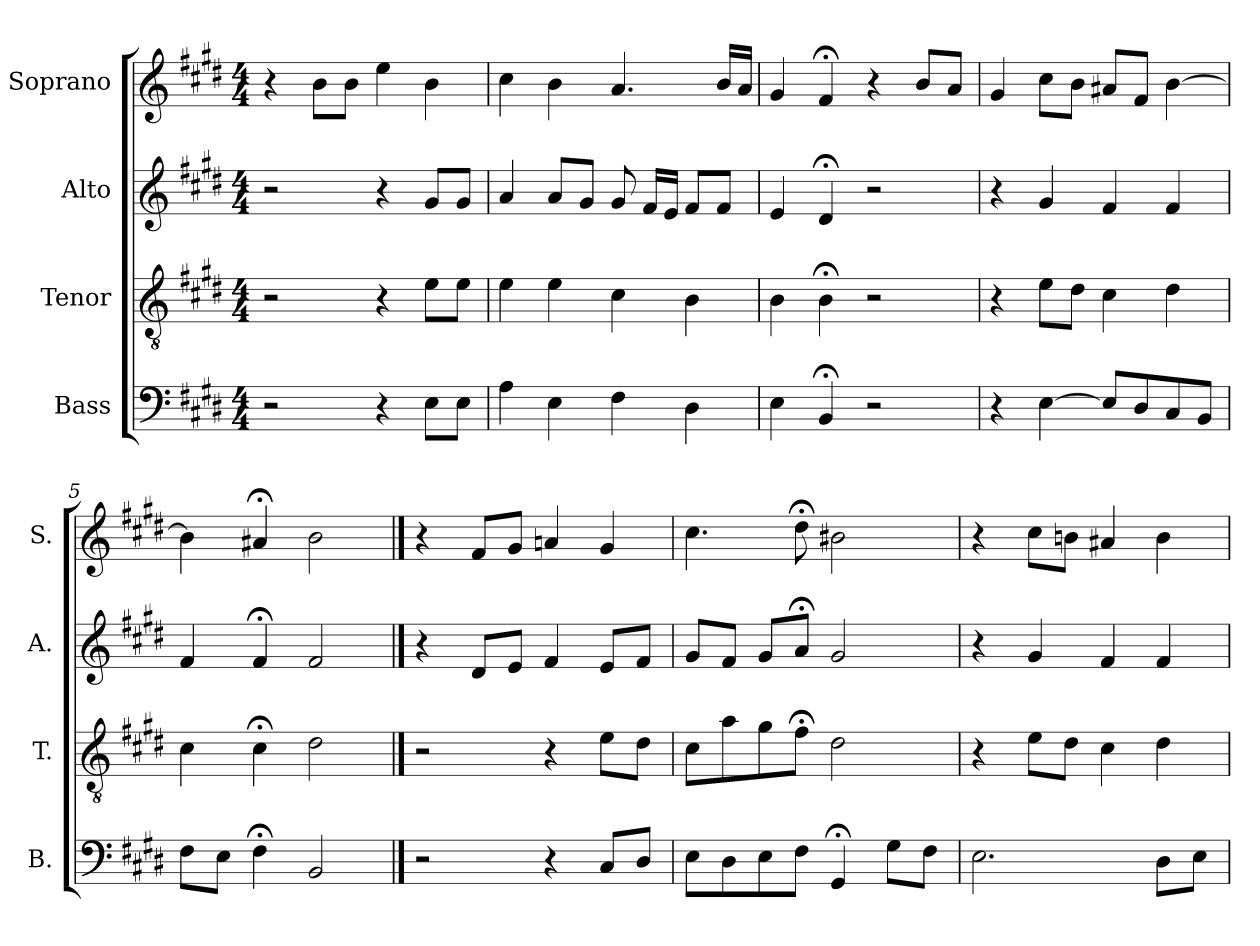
**kern	**kern	**kern	**kern
*part4	*part3	*part2	*part1
*staff4	*staff3	*staff2	*staff1
*I"Bass	*I"Tenor	*I"Alto	*I"Soprano
*I'B.	*I'T.	*I'A.	*I'S.
*clefF4	*clefGv2	*clefG2	*clefG2
*	*ITrd7c12	*	*
*k[f#c#g#d#]	*k[f#c#g#d#]	*k[f#c#g#d#]	*k[f#c#g#d#]
*E:	*E:	*E:	*E:
*M4/4	*M4/4	*M4/4	*M4/4
=1	=1	=1	=1
2r	2r	2r	4r
.	.	.	8b\L
.	.	.	8b\J
4r	4r	4r	4ee\
8E\L	8E\L	8g#/L	4b\
8E\J	8E\J	8g#/J	.
=2	=2	=2	=2
4A\	4E\	4a/	4cc#\
4E\	4E\	8a/L	4b\
.	.	8g#/J	.
4F#\	4C#\	8g#/	4.a/
.	.	16f#/LL	.
.	.	16e/JJ	.
4D#\	4BB\	8f#/L	.
.	.	8f#/J	16b/LL
.	.	.	16a/JJ
=3	=3	=3	=3
4E\	4BB\	4e/	4g#/
4BB;</	4BB;<\	4d#;</	4f#;</
2r	2r	2r	4r
.	.	.	8b/L
.	.	.	8a/J
=4	=4	=4	=4
4r	4r	4r	4g#/
[4E\	8E\L	4g#/	8cc#\L
.	8D#\J	.	8b\J
8E/L]	4C#\	4f#/	8a#X/L
8D#/	.	.	8f#/J
8C#/	4D#\	4f#/	[4b\
8BB/J	.	.	.
!!LO:LB:g=z
=5	=5	=5	=5
8F#\L	4C#\	4f#/	4b\]
8E\J	.	.	.
4F#;<\	4C#;<\	4f#;</	4a#X;</
2BB/	2D#\	2f#/	2b\
==6	==6	==6	==6
2r	2r	4r	4r
.	.	8d#/L	8f#/L
.	.	8e/J	8g#/J
4r	4r	4f#/	4an/
8C#/L	8E\L	8e/L	4g#/
8D#/J	8D#\J	8f#/J	.
=7	=7	=7	=7
8E\L	8C#\L	8g#/L	4.cc#\
8D#\	8A\	8f#/J	.
8E\	8G#\	8g#/L	.
8F#\J	8F#;<\J	8a;</J	8dd#;<\
4GG#;</	2D#\	2g#/	2b#X\
8G#\L	.	.	.
8F#\J	.	.	.
=8	=8	=8	=8
2.E\	4r	4r	4r
.	8E\L	4g#/	8cc#\L
.	8D#\J	.	8bn\J
.	4C#\	4f#/	4a#X/
8D#\L	4D#\	4f#/	4b\
8E\J	.	.	.
=	=	=	=
*-	*-	*-	*-
